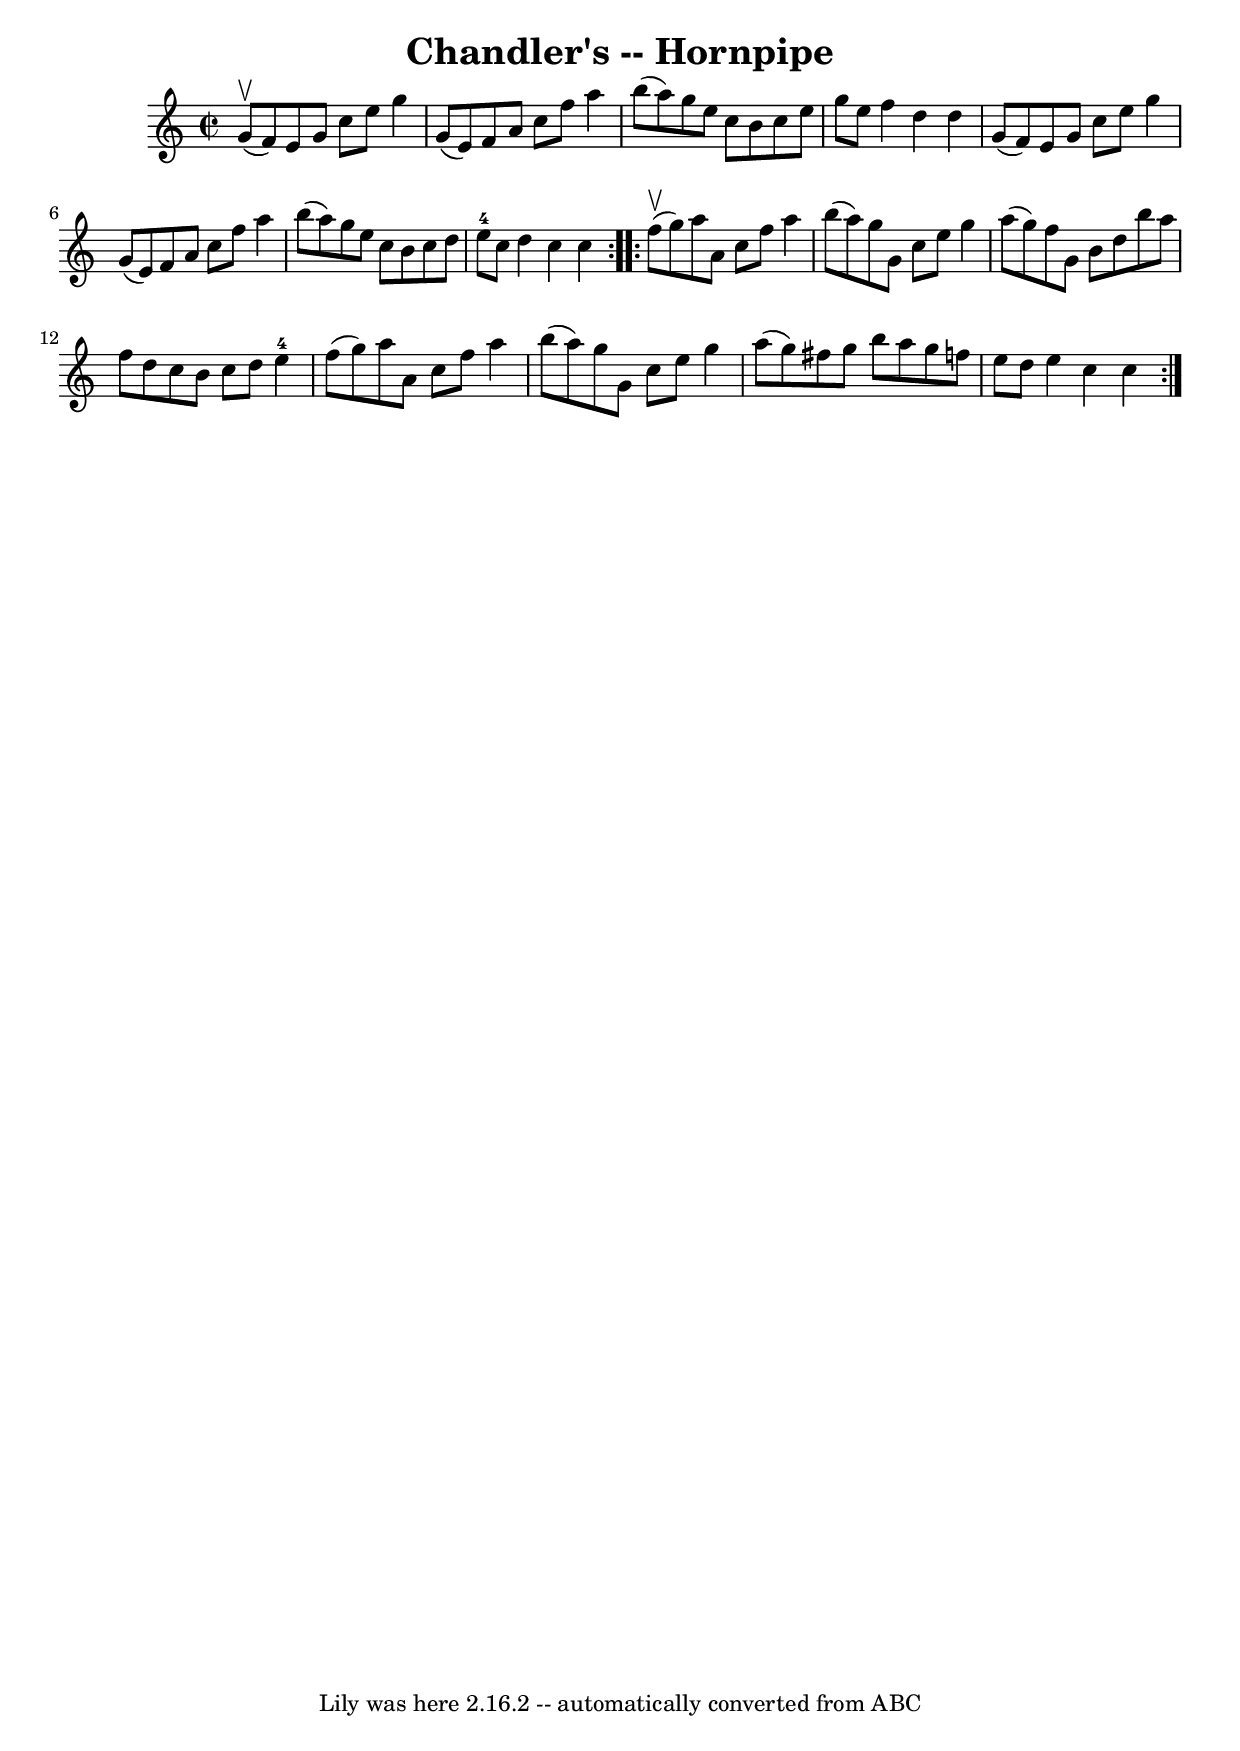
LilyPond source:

\version "2.16.2"
\include "Mammoth.ily"
\header {
  %% book = "Cole's 1000 Fiddle Tunes"
  crossRefNumber = "1"
  footnotes = ""
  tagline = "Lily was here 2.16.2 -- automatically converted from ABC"
  title = "Chandler's -- Hornpipe"

}
voicedefault =  {



  \repeat volta 2 {

    \override Staff.TimeSignature #'style = #'C
    \time 2/2 
    \key c \major
    g'8 (^\upbow f'8) |
    e'8 g'8    
    c''8 e''8 g''4 g'8 (e'8) |
    f'8 a'8 c''8 f''8   
    a''4 b''8 (a''8) |
    g''8 e''8 c''8 b'8 c''8    
    e''8 g''8 e''8  |
    f''4 d''4 d''4 g'8 (f'8) 
    |
    e'8 g'8 c''8 e''8 g''4 g'8 (e'8) |
    
    f'8 a'8 c''8 f''8 a''4 b''8 (a''8) |
    g''8 e''8 
    c''8 b'8 c''8 d''8 e''8-4 c''8  |
    d''4 c''4    
    c''4  
  }     
  \repeat volta 2 {
    f''8 (^\upbow g''8) |
    a''8    
    a'8 c''8 f''8 a''4 b''8 (a''8) |
    g''8 g'8 c''8 
    e''8 g''4 a''8 (g''8) |
    f''8 g'8 b'8 d''8    
    b''8 a''8 f''8 d''8  |
    c''8 b'8 c''8 d''8 e''4 
    -4 f''8 (g''8) |
    a''8 a'8 c''8 f''8 a''4    
    b''8 (a''8) |
    g''8 g'8 c''8 e''8 g''4 a''8 (
    g''8) |
    fis''8 g''8 b''8 a''8 g''8 f''!8 e''8    
    d''8  |
    e''4 c''4 c''4  
  }   

}

\score{
  <<

    \context Staff="default"
    {
      \voicedefault 
      
    }

  >>
  \layout {
    
  }
  \midi {
  }

}
